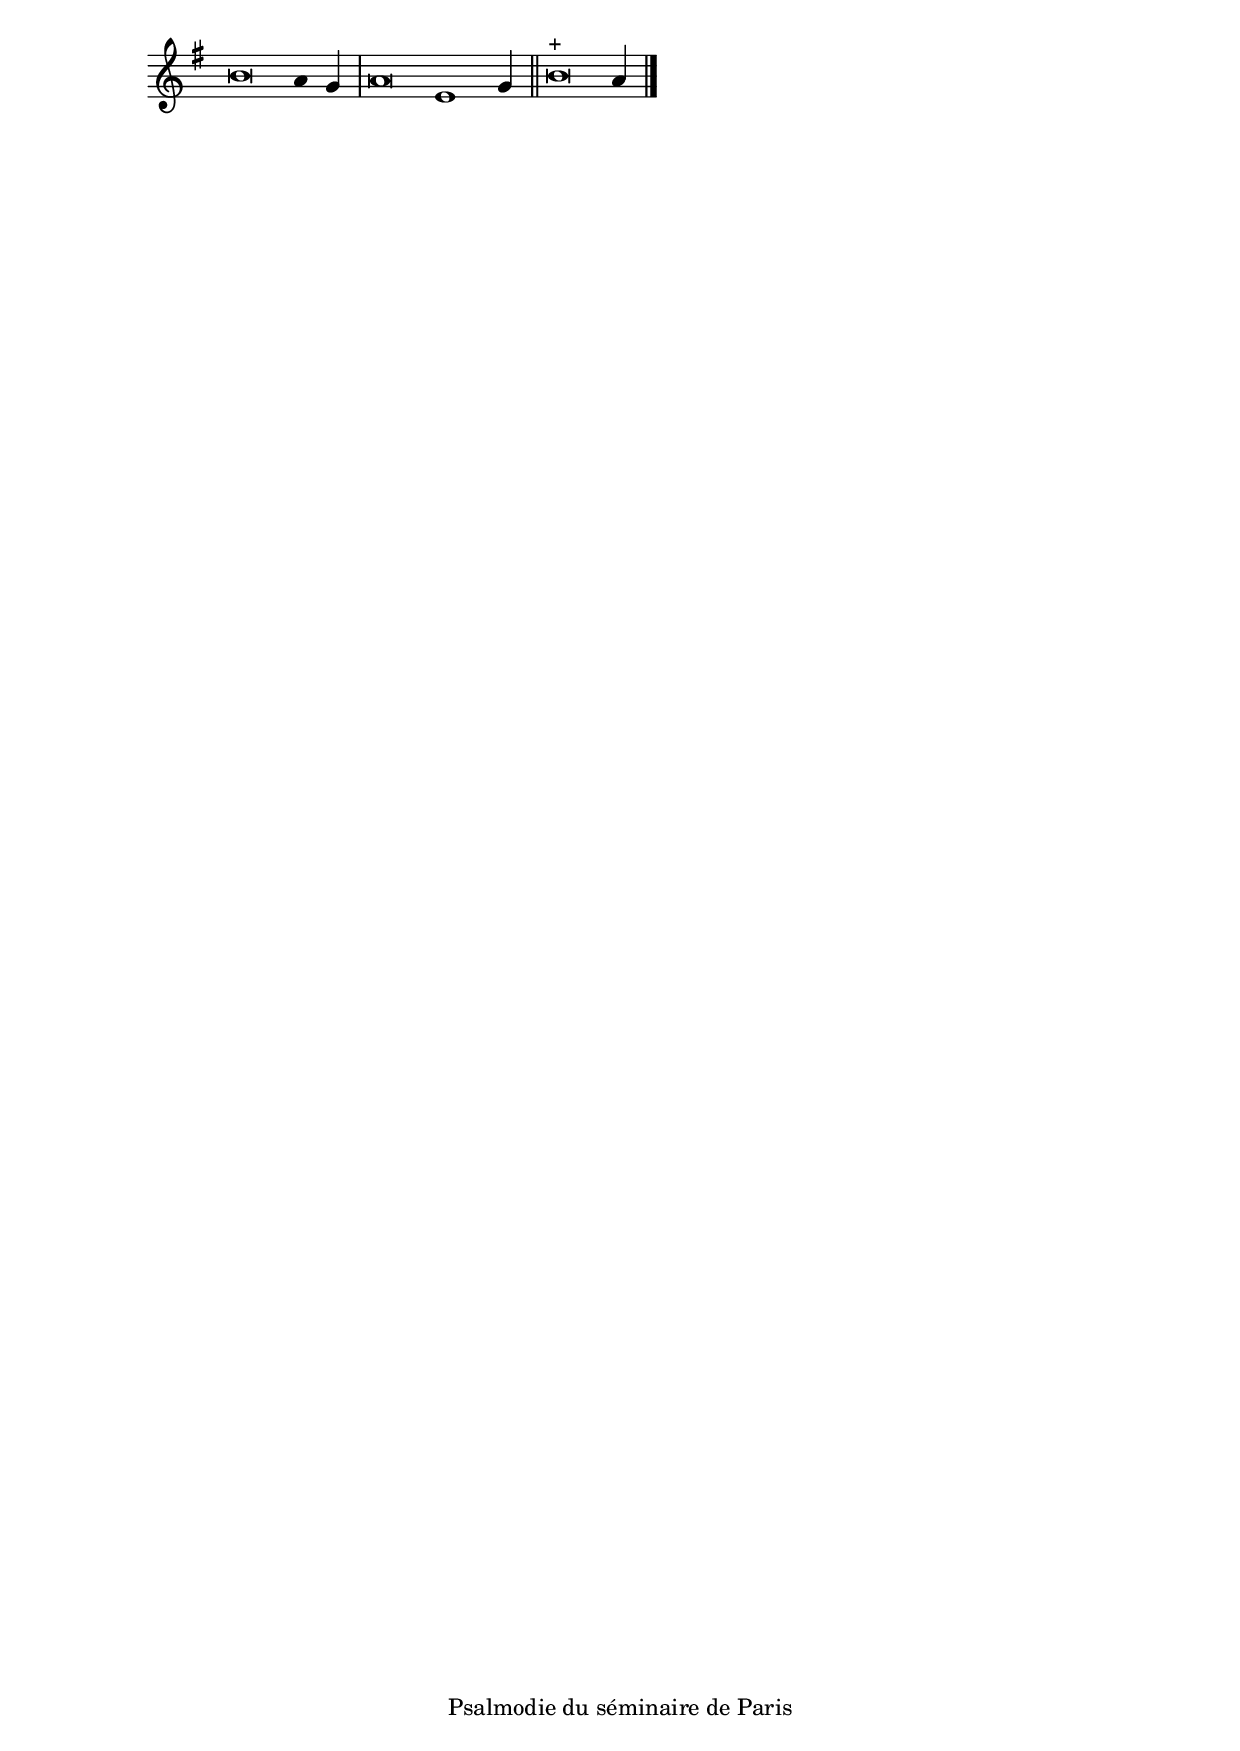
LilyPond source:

\version "2.20.0"
\language "italiano"

stemOff = \hide Staff.Stem
stemOn  = \undo \stemOff

\header {
  %title = "Cantique de l'Ancien Testament 38"
  %tagline = ##f
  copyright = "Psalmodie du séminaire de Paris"
}

\score {
  \new Staff \with { \remove "Time_signature_engraver" }
  \relative
  {
    \key sol \major
    \cadenzaOn
    \stemOff si'\breve la4 \stemOn sol4
    \bar "|"
    \stemOff la\breve mi1 \stemOn sol4
    \bar "||"
    \stemOff si\breve^\markup{ + } \stemOn la4
    \bar "|."
  }
}